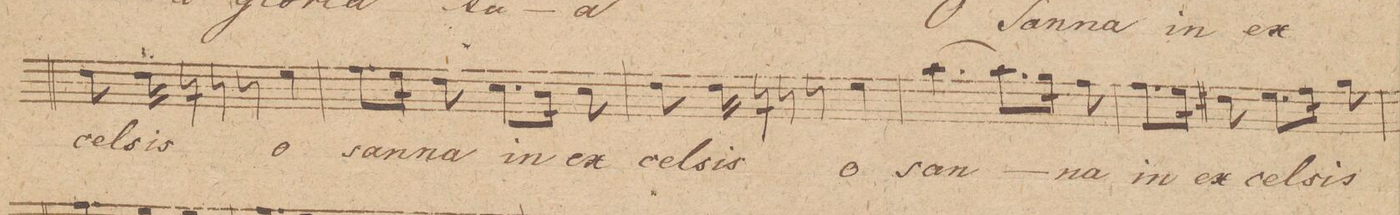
**kern	**text
*I"Tenore 1mo	*
*clefC4	*
*k[]	*
*M6/8	*
8c\	-cel-
16c\	-sis
16r	.
8r	.
8r	.
4d\	o-
=27	=27
8.e\L	-san-
16d\Jk	.
8c\	-na
8.B\L	in
16A\Jk	.
8B\	ex-
=28	=28
8c\	-cel-
16c\	-sis
16r	.
8r	.
8r	.
4d\	o-
=29	=29
[4.g\	-san-
8.g\L]	.
16f\Jk	.
8e\	-na
=30	=30
8.e\L	in
16d\Jk	.
8c#X\	ex-
8.d\L	-cel-
16e\Jk	.
8f\	-sis
=31	=31
*-	*-
